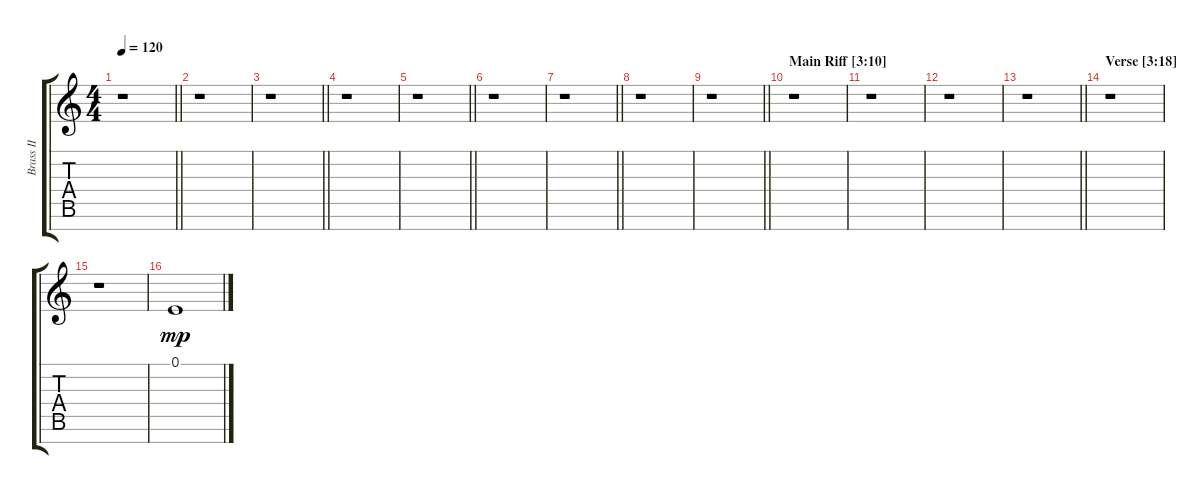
\track ("Brass II" "Brass II") {instrument frenchhorn}
\staff {score tabs}
\tuning (E4 B3 G3 D3 A2 E2 B1) {hide}
\ts (4 4)
\tempo 120
\clef g2
\barLineRight lightlight
\ks c
r.1{dy f} |
r.1 |
\barLineRight lightlight
r.1 |
r.1 |
\barLineRight lightlight
r.1 |
r.1 |
\barLineRight lightlight
r.1 |
r.1 |
\barLineRight lightlight
r.1 |
\section ("" "Main Riff [3:10]")
r.1 |
r.1 |
r.1 |
\barLineRight lightlight
r.1 |
\section ("" "Verse [3:18]")
r.1 |
r.1 |
0.1.1{dy mp volume 4 instrument oboe}
